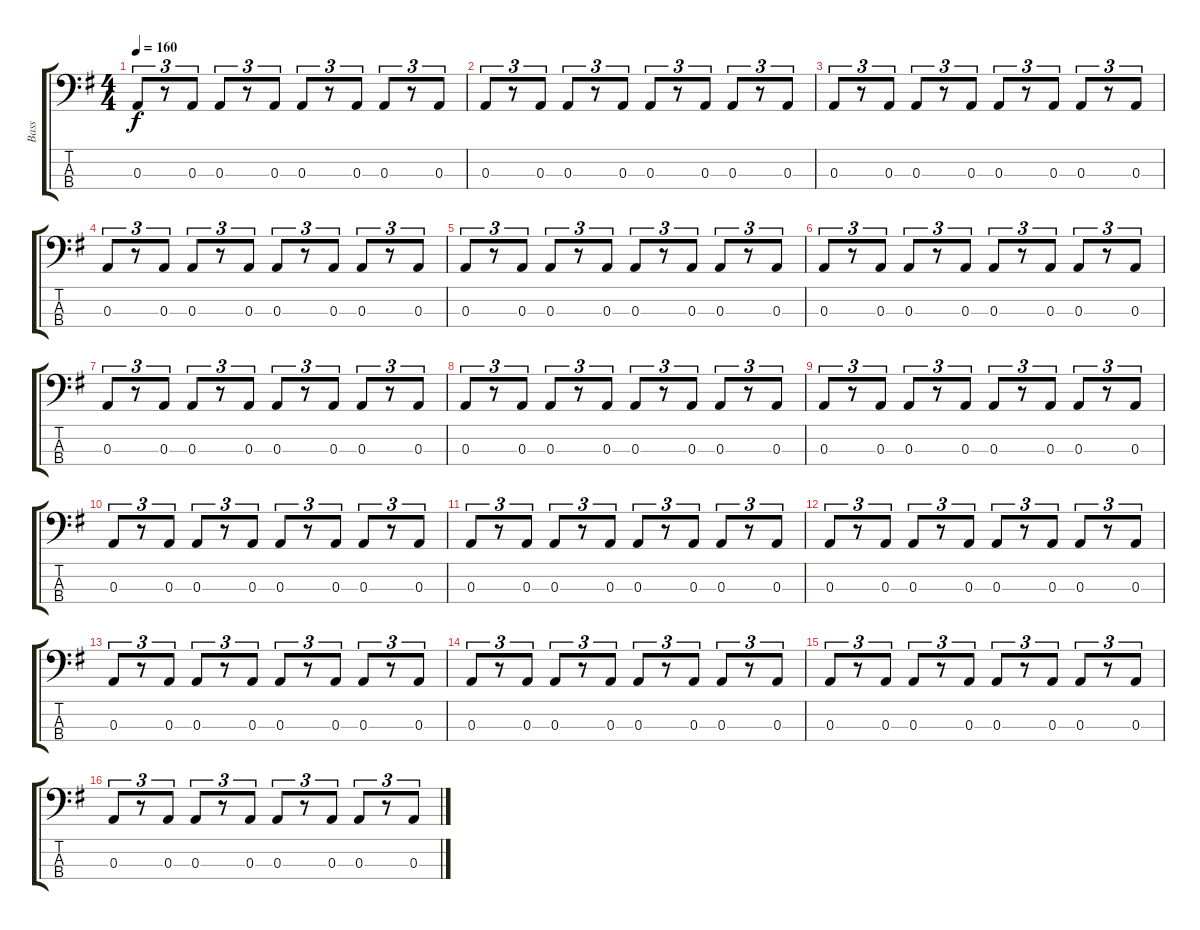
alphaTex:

\track ("Bass" "Bass") {instrument electricbasspick}
\staff {score tabs}
\tuning (G2 D2 A1 E1) {hide}
\ts (4 4)
\tempo 160
\clef f4
\ks g
0.3.8{tu (3 2) dy f} r.8{tu (3 2)} 0.3.8{tu (3 2)} 0.3.8{tu (3 2)} r.8{tu (3 2)} 0.3.8{tu (3 2)} 0.3.8{tu (3 2)} r.8{tu (3 2)} 0.3.8{tu (3 2)} 0.3.8{tu (3 2)} r.8{tu (3 2)} 0.3.8{tu (3 2)} |
0.3.8{tu (3 2)} r.8{tu (3 2)} 0.3.8{tu (3 2)} 0.3.8{tu (3 2)} r.8{tu (3 2)} 0.3.8{tu (3 2)} 0.3.8{tu (3 2)} r.8{tu (3 2)} 0.3.8{tu (3 2)} 0.3.8{tu (3 2)} r.8{tu (3 2)} 0.3.8{tu (3 2)} |
0.3.8{tu (3 2)} r.8{tu (3 2)} 0.3.8{tu (3 2)} 0.3.8{tu (3 2)} r.8{tu (3 2)} 0.3.8{tu (3 2)} 0.3.8{tu (3 2)} r.8{tu (3 2)} 0.3.8{tu (3 2)} 0.3.8{tu (3 2)} r.8{tu (3 2)} 0.3.8{tu (3 2)} |
0.3.8{tu (3 2)} r.8{tu (3 2)} 0.3.8{tu (3 2)} 0.3.8{tu (3 2)} r.8{tu (3 2)} 0.3.8{tu (3 2)} 0.3.8{tu (3 2)} r.8{tu (3 2)} 0.3.8{tu (3 2)} 0.3.8{tu (3 2)} r.8{tu (3 2)} 0.3.8{tu (3 2)} |
0.3.8{tu (3 2)} r.8{tu (3 2)} 0.3.8{tu (3 2)} 0.3.8{tu (3 2)} r.8{tu (3 2)} 0.3.8{tu (3 2)} 0.3.8{tu (3 2)} r.8{tu (3 2)} 0.3.8{tu (3 2)} 0.3.8{tu (3 2)} r.8{tu (3 2)} 0.3.8{tu (3 2)} |
0.3.8{tu (3 2)} r.8{tu (3 2)} 0.3.8{tu (3 2)} 0.3.8{tu (3 2)} r.8{tu (3 2)} 0.3.8{tu (3 2)} 0.3.8{tu (3 2)} r.8{tu (3 2)} 0.3.8{tu (3 2)} 0.3.8{tu (3 2)} r.8{tu (3 2)} 0.3.8{tu (3 2)} |
0.3.8{tu (3 2)} r.8{tu (3 2)} 0.3.8{tu (3 2)} 0.3.8{tu (3 2)} r.8{tu (3 2)} 0.3.8{tu (3 2)} 0.3.8{tu (3 2)} r.8{tu (3 2)} 0.3.8{tu (3 2)} 0.3.8{tu (3 2)} r.8{tu (3 2)} 0.3.8{tu (3 2)} |
0.3.8{tu (3 2)} r.8{tu (3 2)} 0.3.8{tu (3 2)} 0.3.8{tu (3 2)} r.8{tu (3 2)} 0.3.8{tu (3 2)} 0.3.8{tu (3 2)} r.8{tu (3 2)} 0.3.8{tu (3 2)} 0.3.8{tu (3 2)} r.8{tu (3 2)} 0.3.8{tu (3 2)} |
0.3.8{tu (3 2)} r.8{tu (3 2)} 0.3.8{tu (3 2)} 0.3.8{tu (3 2)} r.8{tu (3 2)} 0.3.8{tu (3 2)} 0.3.8{tu (3 2)} r.8{tu (3 2)} 0.3.8{tu (3 2)} 0.3.8{tu (3 2)} r.8{tu (3 2)} 0.3.8{tu (3 2)} |
0.3.8{tu (3 2)} r.8{tu (3 2)} 0.3.8{tu (3 2)} 0.3.8{tu (3 2)} r.8{tu (3 2)} 0.3.8{tu (3 2)} 0.3.8{tu (3 2)} r.8{tu (3 2)} 0.3.8{tu (3 2)} 0.3.8{tu (3 2)} r.8{tu (3 2)} 0.3.8{tu (3 2)} |
0.3.8{tu (3 2)} r.8{tu (3 2)} 0.3.8{tu (3 2)} 0.3.8{tu (3 2)} r.8{tu (3 2)} 0.3.8{tu (3 2)} 0.3.8{tu (3 2)} r.8{tu (3 2)} 0.3.8{tu (3 2)} 0.3.8{tu (3 2)} r.8{tu (3 2)} 0.3.8{tu (3 2)} |
0.3.8{tu (3 2)} r.8{tu (3 2)} 0.3.8{tu (3 2)} 0.3.8{tu (3 2)} r.8{tu (3 2)} 0.3.8{tu (3 2)} 0.3.8{tu (3 2)} r.8{tu (3 2)} 0.3.8{tu (3 2)} 0.3.8{tu (3 2)} r.8{tu (3 2)} 0.3.8{tu (3 2)} |
0.3.8{tu (3 2)} r.8{tu (3 2)} 0.3.8{tu (3 2)} 0.3.8{tu (3 2)} r.8{tu (3 2)} 0.3.8{tu (3 2)} 0.3.8{tu (3 2)} r.8{tu (3 2)} 0.3.8{tu (3 2)} 0.3.8{tu (3 2)} r.8{tu (3 2)} 0.3.8{tu (3 2)} |
0.3.8{tu (3 2)} r.8{tu (3 2)} 0.3.8{tu (3 2)} 0.3.8{tu (3 2)} r.8{tu (3 2)} 0.3.8{tu (3 2)} 0.3.8{tu (3 2)} r.8{tu (3 2)} 0.3.8{tu (3 2)} 0.3.8{tu (3 2)} r.8{tu (3 2)} 0.3.8{tu (3 2)} |
0.3.8{tu (3 2)} r.8{tu (3 2)} 0.3.8{tu (3 2)} 0.3.8{tu (3 2)} r.8{tu (3 2)} 0.3.8{tu (3 2)} 0.3.8{tu (3 2)} r.8{tu (3 2)} 0.3.8{tu (3 2)} 0.3.8{tu (3 2)} r.8{tu (3 2)} 0.3.8{tu (3 2)} |
0.3.8{tu (3 2)} r.8{tu (3 2)} 0.3.8{tu (3 2)} 0.3.8{tu (3 2)} r.8{tu (3 2)} 0.3.8{tu (3 2)} 0.3.8{tu (3 2)} r.8{tu (3 2)} 0.3.8{tu (3 2)} 0.3.8{tu (3 2)} r.8{tu (3 2)} 0.3.8{tu (3 2)}
